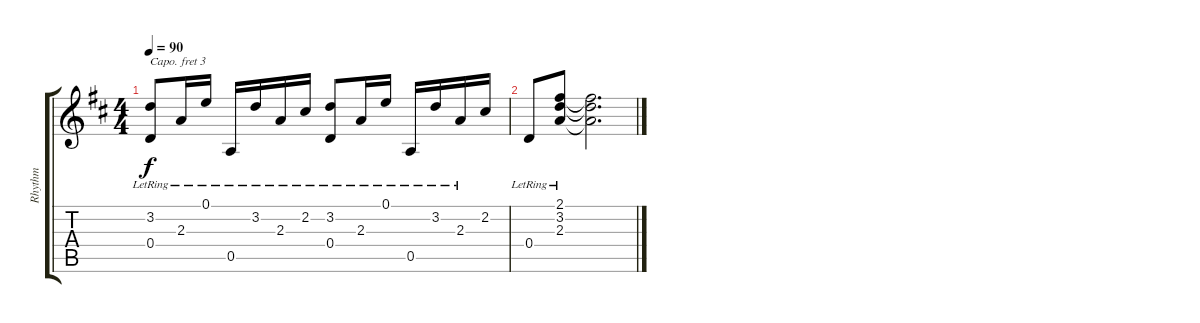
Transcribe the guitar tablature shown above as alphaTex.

\track ("Rhythm" "Rhythm") {mute instrument acousticguitarsteel}
\staff {score tabs}
\capo 3
\tuning (Db4 Ab3 E3 B2 Gb2 Db2) {hide}
\ts (4 4)
\tempo 90
\clef g2
\ks d
(3.2{lr} 0.4{lr}).8{dy f} 2.3{lr}.16 0.1{lr}.16 0.5{lr}.16 3.2{lr}.16 2.3{lr}.16 2.2{lr}.16 (3.2{lr} 0.4{lr}).8 2.3{lr}.16 0.1{lr}.16 0.5{lr}.16 3.2{lr}.16 2.3{lr}.16 2.2.16 |
0.4{lr}.8 (2.1{lr} 3.2{lr} 2.3{lr}).8 (2.1{t} 3.2{t} 2.3{t}).2{d}
